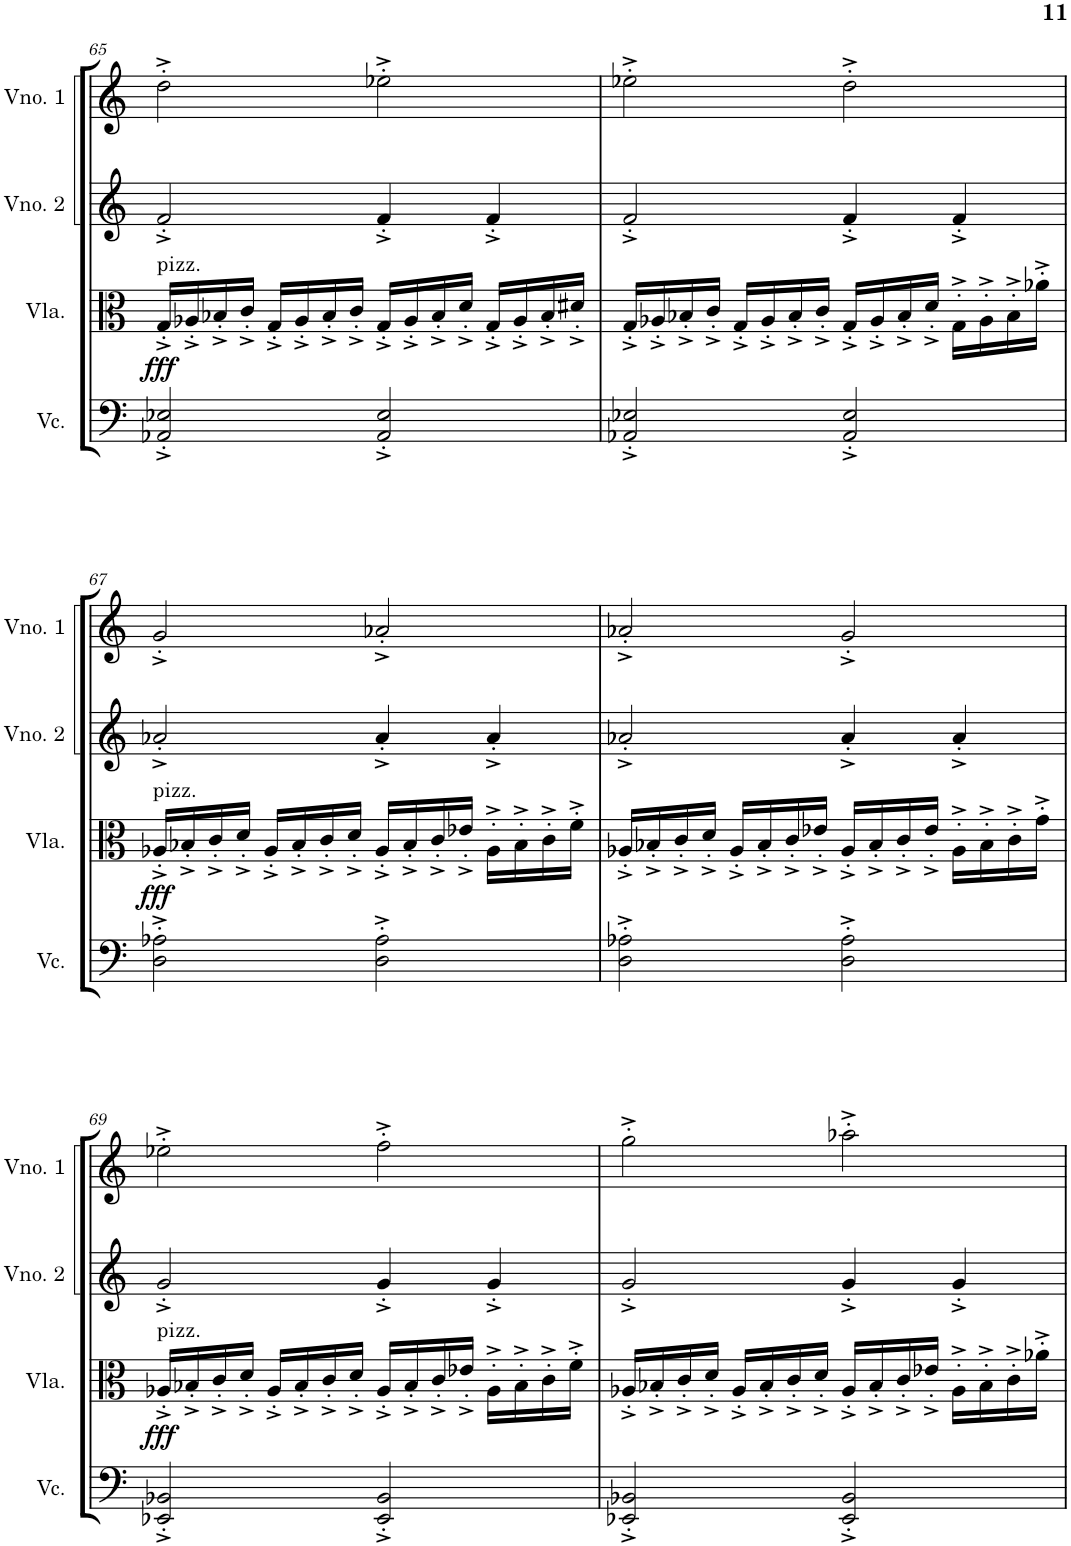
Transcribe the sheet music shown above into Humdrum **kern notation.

**kern	**kern	**dynam	**kern	**kern
*part4	*part3	*part3	*part2	*part1
*staff4	*staff3	*staff3	*staff2	*staff1
*I"Violoncelo	*I"Viola	*	*I"Violino 2	*I"Violino 1
*I'Vc.	*I'Vla.	*	*I'Vno. 2	*I'Vno. 1
!!LO:PB:g=z
*clefF4	*clefC3	*	*clefG2	*clefG2
*k[]	*k[]	*	*k[]	*k[]
*M4/4	*M4/4	*	*M4/4	*M4/4
=65	=65	=65	=65	=65
!	!LO:TX:a:t=pizz.	!	!	!
!	!	!LO:DY:b	!	!
2AA-X/'^ 2E-X/'^	16G'^/LL	fff	2f'^/	2dd'^\
.	16A-X'^/	.	.	.
.	16B-X'^/	.	.	.
.	16c'^/JJ	.	.	.
.	16G'^/LL	.	.	.
.	16A-'^/	.	.	.
.	16B-'^/	.	.	.
.	16c'^/JJ	.	.	.
2AA-/'^ 2E-/'^	16G'^/LL	.	4f'^/	2ee-X'^\
.	16A-'^/	.	.	.
.	16B-'^/	.	.	.
.	16d'^/JJ	.	.	.
.	16G'^/LL	.	4f'^/	.
.	16A-'^/	.	.	.
.	16B-'^/	.	.	.
.	16d#X'^/JJ	.	.	.
=66	=66	=66	=66	=66
2AA-X/'^ 2E-X/'^	16G'^/LL	.	2f'^/	2ee-X'^\
.	16A-X'^/	.	.	.
.	16B-X'^/	.	.	.
.	16c'^/JJ	.	.	.
.	16G'^/LL	.	.	.
.	16A-'^/	.	.	.
.	16B-'^/	.	.	.
.	16c'^/JJ	.	.	.
2AA-/'^ 2E-/'^	16G'^/LL	.	4f'^/	2dd'^\
.	16A-'^/	.	.	.
.	16B-'^/	.	.	.
.	16d'^/JJ	.	.	.
.	16G'^\LL	.	4f'^/	.
.	16A-'^\	.	.	.
.	16B-'^\	.	.	.
.	16a-X'^\JJ	.	.	.
!!LO:LB:g=z
=67	=67	=67	=67	=67
!	!LO:TX:a:t=pizz.	!	!	!
!	!	!LO:DY:b	!	!
2D\'^ 2A-X\'^	16A-X'^/LL	fff	2a-X'^/	2g'^/
.	16B-X'^/	.	.	.
.	16c'^/	.	.	.
.	16d'^/JJ	.	.	.
.	16A-'^/LL	.	.	.
.	16B-'^/	.	.	.
.	16c'^/	.	.	.
.	16d'^/JJ	.	.	.
2D\'^ 2A-\'^	16A-'^/LL	.	4a-'^/	2a-X'^/
.	16B-'^/	.	.	.
.	16c'^/	.	.	.
.	16e-X'^/JJ	.	.	.
.	16A-'^\LL	.	4a-'^/	.
.	16B-'^\	.	.	.
.	16c'^\	.	.	.
.	16f'^\JJ	.	.	.
=68	=68	=68	=68	=68
2D\'^ 2A-X\'^	16A-X'^/LL	.	2a-X'^/	2a-X'^/
.	16B-X'^/	.	.	.
.	16c'^/	.	.	.
.	16d'^/JJ	.	.	.
.	16A-'^/LL	.	.	.
.	16B-'^/	.	.	.
.	16c'^/	.	.	.
.	16e-X'^/JJ	.	.	.
2D\'^ 2A-\'^	16A-'^/LL	.	4a-'^/	2g'^/
.	16B-'^/	.	.	.
.	16c'^/	.	.	.
.	16e-'^/JJ	.	.	.
.	16A-'^\LL	.	4a-'^/	.
.	16B-'^\	.	.	.
.	16c'^\	.	.	.
.	16g'^\JJ	.	.	.
!!LO:LB:g=z
=69	=69	=69	=69	=69
!	!LO:TX:a:t=pizz.	!	!	!
!	!	!LO:DY:b	!	!
2EE-X/'^ 2BB-X/'^	16A-X'^/LL	fff	2g'^/	2ee-X'^\
.	16B-X'^/	.	.	.
.	16c'^/	.	.	.
.	16d'^/JJ	.	.	.
.	16A-'^/LL	.	.	.
.	16B-'^/	.	.	.
.	16c'^/	.	.	.
.	16d'^/JJ	.	.	.
2EE-/'^ 2BB-/'^	16A-'^/LL	.	4g'^/	2ff'^\
.	16B-'^/	.	.	.
.	16c'^/	.	.	.
.	16e-X'^/JJ	.	.	.
.	16A-'^\LL	.	4g'^/	.
.	16B-'^\	.	.	.
.	16c'^\	.	.	.
.	16f'^\JJ	.	.	.
=70	=70	=70	=70	=70
2EE-X/'^ 2BB-X/'^	16A-X'^/LL	.	2g'^/	2gg'^\
.	16B-X'^/	.	.	.
.	16c'^/	.	.	.
.	16d'^/JJ	.	.	.
.	16A-'^/LL	.	.	.
.	16B-'^/	.	.	.
.	16c'^/	.	.	.
.	16d'^/JJ	.	.	.
2EE-/'^ 2BB-/'^	16A-'^/LL	.	4g'^/	2aa-X'^\
.	16B-'^/	.	.	.
.	16c'^/	.	.	.
.	16e-X'^/JJ	.	.	.
.	16A-'^\LL	.	4g'^/	.
.	16B-'^\	.	.	.
.	16c'^\	.	.	.
.	16a-X'^\JJ	.	.	.
=	=	=	=	=
*-	*-	*-	*-	*-
